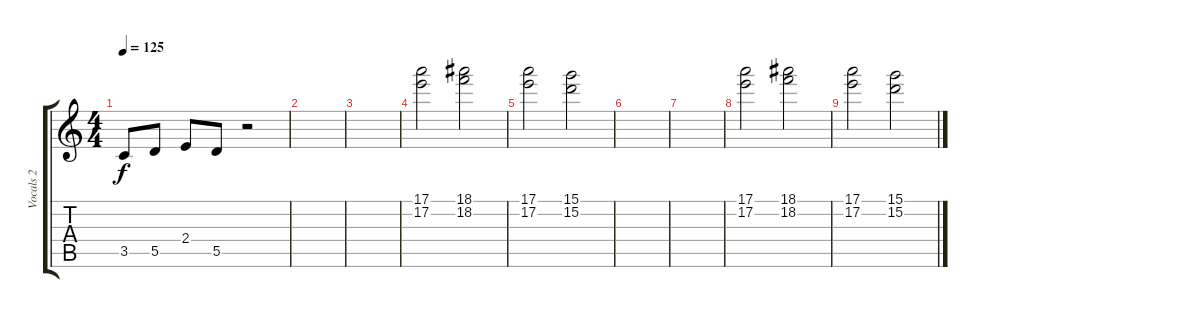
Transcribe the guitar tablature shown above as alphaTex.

\track ("Vocals 2" "Vocals 2") {instrument overdrivenguitar}
\staff {score tabs}
\tuning (E4 B3 G3 D3 A2 E2) {hide}
\ts (4 4)
\tempo 125
\clef g2
\ks c
3.5.8{dy f} 5.5.8 2.4.8 5.5.8 r.2 |
|
|
(17.1 17.2).2{volume 13} (18.1 18.2).2{volume 13} |
(17.1 17.2).2 (15.1 15.2).2 |
|
|
(17.1 17.2).2{volume 13} (18.1 18.2).2{volume 13} |
(17.1 17.2).2 (15.1 15.2).2
